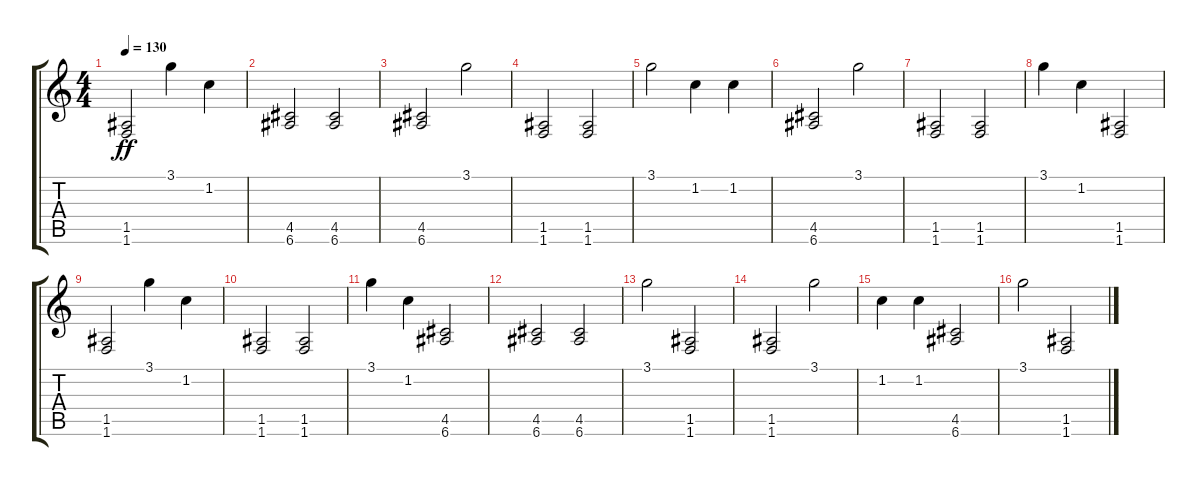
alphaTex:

\track "" {instrument distortionguitar}
\staff {score tabs}
\tuning (E4 B3 G3 D3 A2 E2) {hide}
\ts (4 4)
\tempo 130
\clef g2
\ks c
(1.5 1.6).2{dy ff} 3.1.4 1.2.4 |
(4.5 6.6).2 (4.5 6.6).2 |
(4.5 6.6).2 3.1.2 |
(1.5 1.6).2 (1.5 1.6).2 |
3.1.2 1.2.4 1.2.4 |
(4.5 6.6).2 3.1.2 |
(1.5 1.6).2 (1.5 1.6).2 |
3.1.4 1.2.4 (1.5 1.6).2 |
(1.5 1.6).2 3.1.4 1.2.4 |
(1.5 1.6).2 (1.5 1.6).2 |
3.1.4 1.2.4 (4.5 6.6).2 |
(4.5 6.6).2 (4.5 6.6).2 |
3.1.2 (1.5 1.6).2 |
(1.5 1.6).2 3.1.2 |
1.2.4 1.2.4 (4.5 6.6).2 |
3.1.2 (1.5 1.6).2
